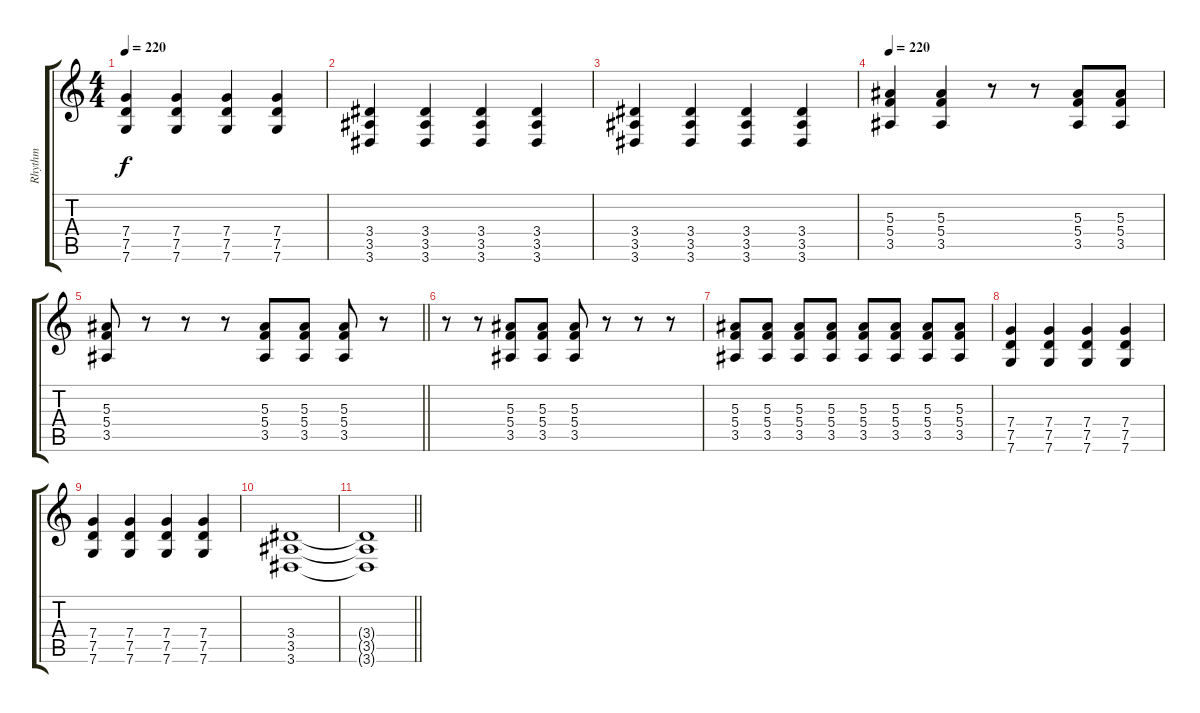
\track ("Rhythm" "Rhythm") {instrument distortionguitar}
\staff {score tabs}
\tuning (D4 A3 F3 C3 G2 C2) {hide}
\ts (4 4)
\tempo 220
\clef g2
\ks c
(7.4 7.5 7.6).4{dy f} (7.4 7.5 7.6).4 (7.4 7.5 7.6).4 (7.4 7.5 7.6).4 |
(3.4 3.5 3.6).4 (3.4 3.5 3.6).4 (3.4 3.5 3.6).4 (3.4 3.5 3.6).4 |
(3.4 3.5 3.6).4 (3.4 3.5 3.6).4 (3.4 3.5 3.6).4 (3.4 3.5 3.6).4 |
\tempo 220
(5.3 5.4 3.5).4 (5.3 5.4 3.5).4 r.8 r.8 (5.3 5.4 3.5).8 (5.3 5.4 3.5).8 |
\barLineRight lightlight
(5.3 5.4 3.5).8 r.8 r.8 r.8 (5.3 5.4 3.5).8 (5.3 5.4 3.5).8 (5.3 5.4 3.5).8 r.8 |
r.8 r.8 (5.3 5.4 3.5).8 (5.3 5.4 3.5).8 (5.3 5.4 3.5).8 r.8 r.8 r.8 |
(5.3 5.4 3.5).8 (5.3 5.4 3.5).8 (5.3 5.4 3.5).8 (5.3 5.4 3.5).8 (5.3 5.4 3.5).8 (5.3 5.4 3.5).8 (5.3 5.4 3.5).8 (5.3 5.4 3.5).8 |
(7.4 7.5 7.6).4 (7.4 7.5 7.6).4 (7.4 7.5 7.6).4 (7.4 7.5 7.6).4 |
(7.4 7.5 7.6).4 (7.4 7.5 7.6).4 (7.4 7.5 7.6).4 (7.4 7.5 7.6).4 |
(3.4 3.5 3.6).1 |
\barLineRight lightlight
(3.4{t} 3.5{t} 3.6{t}).1
